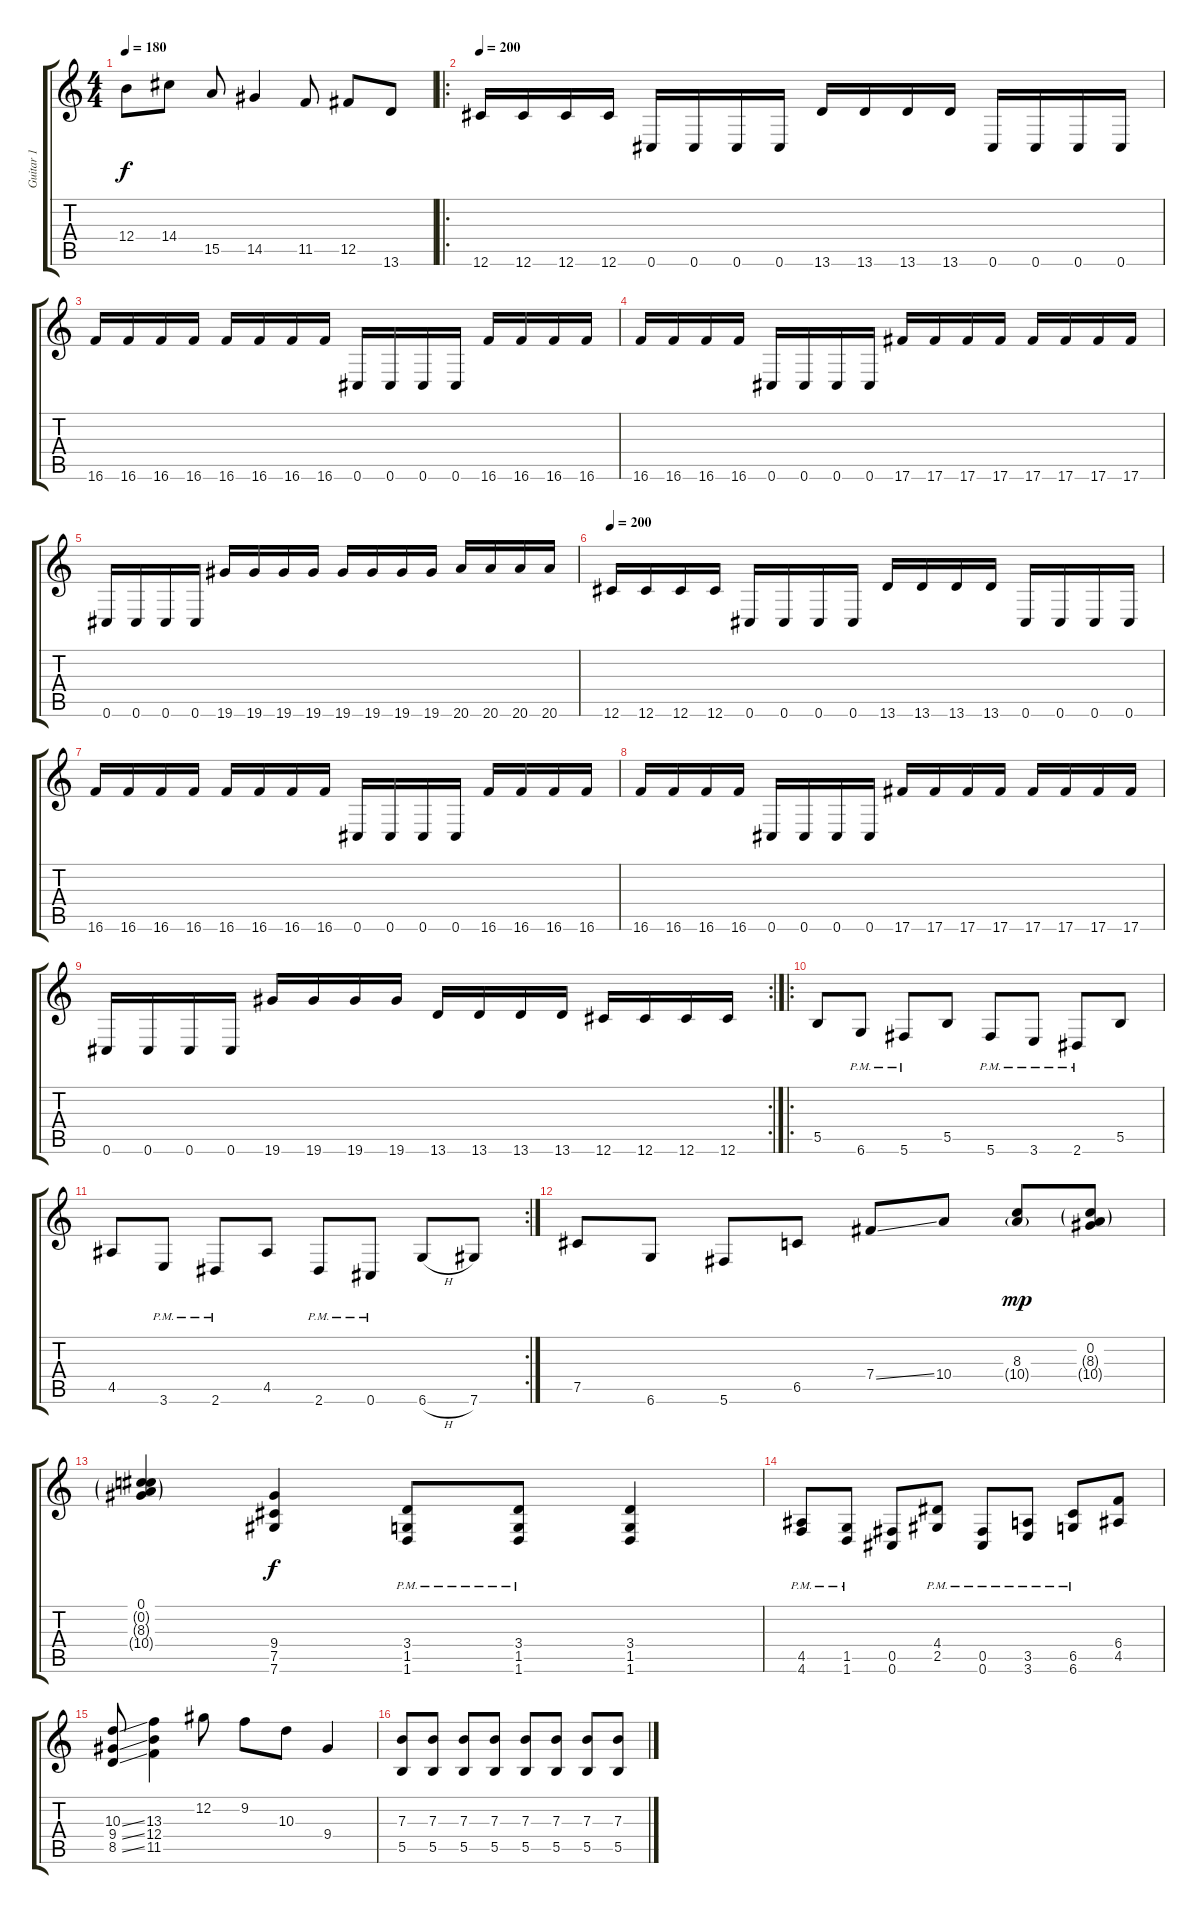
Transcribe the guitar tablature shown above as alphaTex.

\track ("Guitar 1" "Guitar 1") {instrument distortionguitar}
\staff {score tabs}
\tuning (Db4 Ab3 E3 B2 Gb2 Db2) {hide}
\ts (4 4)
\tempo 180
\clef g2
\ks c
12.4{t}.8{dy f} 14.4.8 15.5.8 14.5.4 11.5.8 12.5.8 13.6.8 |
\ro
\tempo 200
12.6.16 12.6.16 12.6.16 12.6.16 0.6.16 0.6.16 0.6.16 0.6.16 13.6.16 13.6.16 13.6.16 13.6.16 0.6.16 0.6.16 0.6.16 0.6.16 |
16.6.16 16.6.16 16.6.16 16.6.16 16.6.16 16.6.16 16.6.16 16.6.16 0.6.16 0.6.16 0.6.16 0.6.16 16.6.16 16.6.16 16.6.16 16.6.16 |
16.6.16 16.6.16 16.6.16 16.6.16 0.6.16 0.6.16 0.6.16 0.6.16 17.6.16 17.6.16 17.6.16 17.6.16 17.6.16 17.6.16 17.6.16 17.6.16 |
0.6.16 0.6.16 0.6.16 0.6.16 19.6.16 19.6.16 19.6.16 19.6.16 19.6.16 19.6.16 19.6.16 19.6.16 20.6.16 20.6.16 20.6.16 20.6.16 |
\tempo 200
12.6.16 12.6.16 12.6.16 12.6.16 0.6.16 0.6.16 0.6.16 0.6.16 13.6.16 13.6.16 13.6.16 13.6.16 0.6.16 0.6.16 0.6.16 0.6.16 |
16.6.16 16.6.16 16.6.16 16.6.16 16.6.16 16.6.16 16.6.16 16.6.16 0.6.16 0.6.16 0.6.16 0.6.16 16.6.16 16.6.16 16.6.16 16.6.16 |
16.6.16 16.6.16 16.6.16 16.6.16 0.6.16 0.6.16 0.6.16 0.6.16 17.6.16 17.6.16 17.6.16 17.6.16 17.6.16 17.6.16 17.6.16 17.6.16 |
\rc 2
0.6.16 0.6.16 0.6.16 0.6.16 19.6.16 19.6.16 19.6.16 19.6.16 13.6.16 13.6.16 13.6.16 13.6.16 12.6.16 12.6.16 12.6.16 12.6.16 |
\ro
5.5.8 6.6{pm}.8 5.6{pm}.8 5.5.8 5.6{pm}.8 3.6{pm}.8 2.6{pm}.8 5.5.8 |
\rc 2
4.5.8 3.6{pm}.8 2.6{pm}.8 4.5.8 2.6{pm}.8 0.6{pm}.8 6.6{h}.8 7.6.8 |
7.5.8 6.6.8 5.6.8 6.5.8 7.4{ss}.8 10.4.8 (8.3 10.4{g}).8{dy mp} (0.2 8.3{g} 10.4{g}).8 |
(0.1 0.2{g} 8.3{g} 10.4{g}).4 (9.4 7.5 7.6).4{dy f} (3.4{pm} 1.5{pm} 1.6{pm}).8 (3.4{pm} 1.5{pm} 1.6{pm}).8 (3.4 1.5 1.6).4 |
(4.5{pm} 4.6{pm}).8 (1.5{pm} 1.6{pm}).8 (0.5 0.6).8 (4.4{pm} 2.5{pm}).8 (0.5{pm} 0.6{pm}).8 (3.5{pm} 3.6{pm}).8 (6.5{pm} 6.6{pm}).8 (6.4 4.5).8 |
(10.3{ss} 9.4{ss} 8.5{ss}).8 (13.3 12.4 11.5).4 12.2.8 9.2.8 10.3.8 9.4.4 |
(7.3 5.5).8 (7.3 5.5).8 (7.3 5.5).8 (7.3 5.5).8 (7.3 5.5).8 (7.3 5.5).8 (7.3 5.5).8 (7.3 5.5).8
